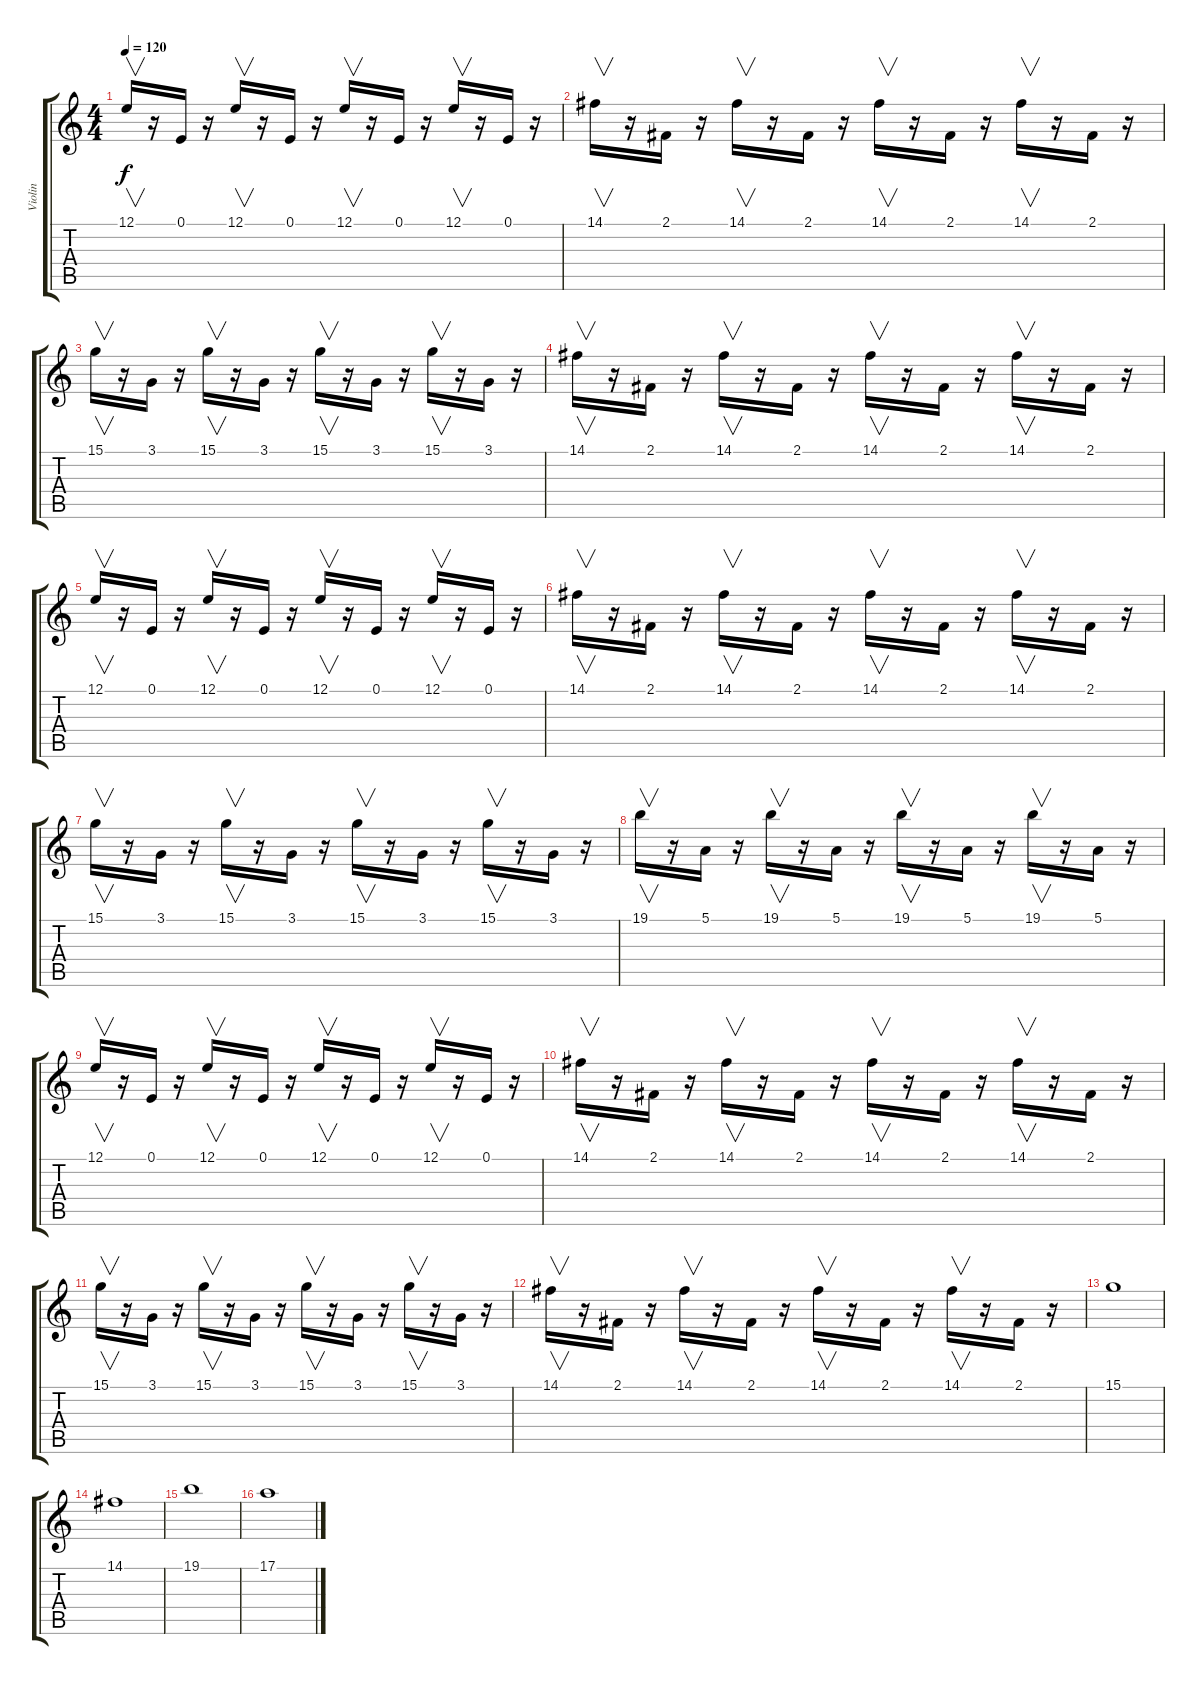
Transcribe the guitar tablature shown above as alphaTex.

\track ("Violin" "Violin") {instrument violin}
\staff {score tabs}
\tuning (E4 B3 G3 D3 A2 E2) {hide}
\ts (4 4)
\tempo 120
\clef g2
\ks c
12.1.16{v dy f} r.16 0.1.16 r.16 12.1.16{v} r.16 0.1.16 r.16 12.1.16{v} r.16 0.1.16 r.16 12.1.16{v} r.16 0.1.16 r.16 |
14.1.16{v} r.16 2.1.16 r.16 14.1.16{v} r.16 2.1.16 r.16 14.1.16{v} r.16 2.1.16 r.16 14.1.16{v} r.16 2.1.16 r.16 |
15.1.16{v} r.16 3.1.16 r.16 15.1.16{v} r.16 3.1.16 r.16 15.1.16{v} r.16 3.1.16 r.16 15.1.16{v} r.16 3.1.16 r.16 |
14.1.16{v} r.16 2.1.16 r.16 14.1.16{v} r.16 2.1.16 r.16 14.1.16{v} r.16 2.1.16 r.16 14.1.16{v} r.16 2.1.16 r.16 |
12.1.16{v} r.16 0.1.16 r.16 12.1.16{v} r.16 0.1.16 r.16 12.1.16{v} r.16 0.1.16 r.16 12.1.16{v} r.16 0.1.16 r.16 |
14.1.16{v} r.16 2.1.16 r.16 14.1.16{v} r.16 2.1.16 r.16 14.1.16{v} r.16 2.1.16 r.16 14.1.16{v} r.16 2.1.16 r.16 |
15.1.16{v} r.16 3.1.16 r.16 15.1.16{v} r.16 3.1.16 r.16 15.1.16{v} r.16 3.1.16 r.16 15.1.16{v} r.16 3.1.16 r.16 |
19.1.16{v} r.16 5.1.16 r.16 19.1.16{v} r.16 5.1.16 r.16 19.1.16{v} r.16 5.1.16 r.16 19.1.16{v} r.16 5.1.16 r.16 |
12.1.16{v} r.16 0.1.16 r.16 12.1.16{v} r.16 0.1.16 r.16 12.1.16{v} r.16 0.1.16 r.16 12.1.16{v} r.16 0.1.16 r.16 |
14.1.16{v} r.16 2.1.16 r.16 14.1.16{v} r.16 2.1.16 r.16 14.1.16{v} r.16 2.1.16 r.16 14.1.16{v} r.16 2.1.16 r.16 |
15.1.16{v} r.16 3.1.16 r.16 15.1.16{v} r.16 3.1.16 r.16 15.1.16{v} r.16 3.1.16 r.16 15.1.16{v} r.16 3.1.16 r.16 |
14.1.16{v} r.16 2.1.16 r.16 14.1.16{v} r.16 2.1.16 r.16 14.1.16{v} r.16 2.1.16 r.16 14.1.16{v} r.16 2.1.16 r.16 |
15.1.1 |
14.1.1 |
19.1.1 |
17.1.1
